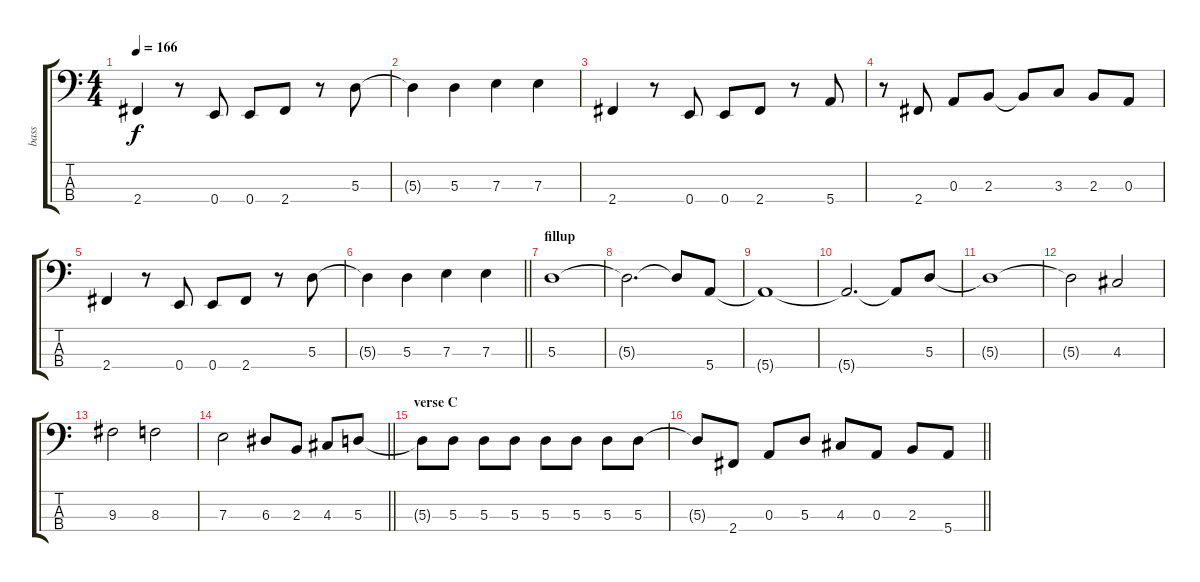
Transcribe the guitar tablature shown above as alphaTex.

\track ("bass" "bass") {instrument electricbassfinger}
\staff {score tabs}
\tuning (G2 D2 A1 E1) {hide}
\ts (4 4)
\tempo 166
\clef f4
\ks c
2.4.4{dy f} r.8 0.4.8 0.4.8 2.4.8 r.8 5.3.8 |
5.3{t}.4 5.3.4 7.3.4 7.3.4 |
2.4.4 r.8 0.4.8 0.4.8 2.4.8 r.8 5.4.8 |
r.8 2.4.8 0.3.8 2.3.8 2.3{t}.8 3.3.8 2.3.8 0.3.8 |
2.4.4 r.8 0.4.8 0.4.8 2.4.8 r.8 5.3.8 |
\barLineRight lightlight
5.3{t}.4 5.3.4 7.3.4 7.3.4 |
\section ("" "fillup")
5.3.1 |
5.3{t}.2{d} 5.3{t}.8 5.4.8 |
5.4{t}.1 |
5.4{t}.2{d} 5.4{t}.8 5.3.8 |
5.3{t}.1 |
5.3{t}.2 4.3.2 |
9.3.2 8.3.2 |
\barLineRight lightlight
7.3.2 6.3.8 2.3.8 4.3.8 5.3.8 |
\section ("" "verse C")
5.3{t}.8 5.3.8 5.3.8 5.3.8 5.3.8 5.3.8 5.3.8 5.3.8 |
\barLineRight lightlight
5.3{t}.8 2.4.8 0.3.8 5.3.8 4.3.8 0.3.8 2.3.8 5.4.8
